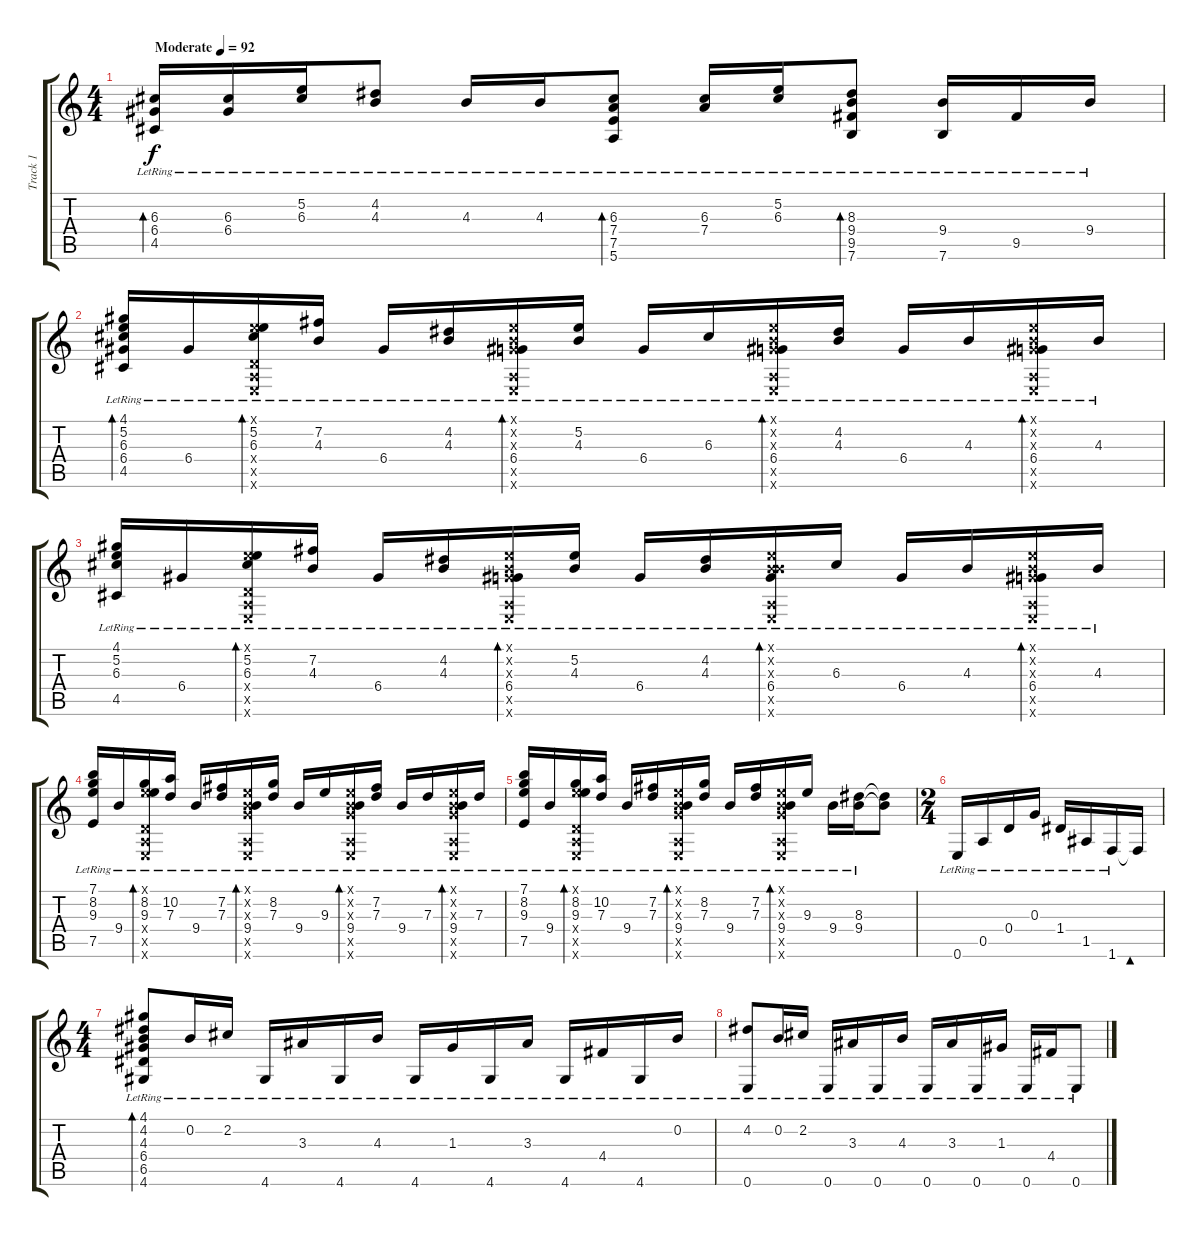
\track ("Track 1" "Track 1") {instrument acousticguitarsteel}
\staff {score tabs}
\tuning (E4 B3 G3 D3 A2 E2) {hide}
\ts (4 4)
\tempo (92 "Moderate")
\clef g2
\ks c
(6.3{lr} 6.4{lr} 4.5{lr}).16{bd 30 dy f instrument acousticguitarsteel} (6.3{lr} 6.4{lr}).16 (5.2{lr} 6.3{lr}).16 (4.2{lr} 4.3{lr}).8 4.3{lr}.16 4.3{lr}.16 (6.3{lr} 7.4{lr} 7.5{lr} 5.6{lr}).8{bd 30} (6.3{lr} 7.4{lr}).16 (5.2{lr} 6.3{lr}).16 (8.3{lr} 9.4{lr} 9.5{lr} 7.6{lr}).8{bd 30} (9.4{lr} 7.6{lr}).16 9.5{lr}.16 9.4{lr}.16 |
(4.1{lr} 5.2{lr} 6.3{lr} 6.4{lr} 4.5{lr}).16{bd 30} 6.4{lr}.16 (0.1{x} 5.2{lr} 6.3{lr} 0.4{x} 0.5{x} 0.6{x}).16{bd 30} (7.2{lr} 4.3{lr}).16 6.4{lr}.16 (4.2{lr} 4.3{lr}).16 (0.1{x} 0.2{x} 0.3{x} 6.4{lr} 0.5{x} 0.6{x}).16{bd 30} (5.2{lr} 4.3{lr}).16 6.4{lr}.16 6.3{lr}.16 (0.1{x} 0.2{x} 0.3{x} 6.4{lr} 0.5{x} 0.6{x}).16{bd 30} (4.2{lr} 4.3{lr}).16 6.4{lr}.16 4.3{lr}.16 (0.1{x} 0.2{x} 0.3{x} 6.4{lr} 0.5{x} 0.6{x}).16{bd 30} 4.3{lr}.16 |
(4.1{lr} 5.2{lr} 6.3{lr} 4.5{lr}).16 6.4{lr}.16 (0.1{x} 5.2{lr} 6.3{lr} 0.4{x} 0.5{x} 0.6{x}).16{bd 30} (7.2{lr} 4.3{lr}).16 6.4{lr}.16 (4.2{lr} 4.3{lr}).16 (0.1{x} 0.2{x} 0.3{x} 6.4{lr} 0.5{x} 0.6{x}).16{bd 30} (5.2{lr} 4.3{lr}).16 6.4{lr}.16 (4.2{lr} 4.3{lr}).16 (0.1{x} 0.2{x} 4.3{x} 6.4{lr} 0.5{x} 0.6{x}).16{bd 30} 6.3{lr}.16 6.4{lr}.16 4.3{lr}.16 (0.1{x} 0.2{x} 0.3{x} 6.4{lr} 0.5{x} 0.6{x}).16{bd 30} 4.3{lr}.16 |
(7.1{lr} 8.2{lr} 9.3{lr} 7.5{lr}).16 9.4{lr}.16 (0.1{x} 8.2{lr} 9.3{lr} 0.4{x} 0.5{x} 0.6{x}).16{bd 30} (10.2{lr} 7.3{lr}).16 9.4{lr}.16 (7.2{lr} 7.3{lr}).16 (0.1{x} 0.2{x} 0.3{x} 9.4{lr} 0.5{x} 0.6{x}).16{bd 30} (8.2{lr} 7.3{lr}).16 9.4{lr}.16 9.3{lr}.16 (0.1{x} 0.2{x} 0.3{x} 9.4{lr} 0.5{x} 0.6{x}).16{bd 30} (7.2{lr} 7.3{lr}).16 9.4{lr}.16 7.3{lr}.16 (0.1{x} 0.2{x} 0.3{x} 9.4{lr} 0.5{x} 0.6{x}).16{bd 30} 7.3{lr}.16 |
(7.1{lr} 8.2{lr} 9.3{lr} 7.5{lr}).16 9.4{lr}.16 (0.1{x} 8.2{lr} 9.3{lr} 0.4{x} 0.5{x} 0.6{x}).16{bd 30} (10.2{lr} 7.3{lr}).16 9.4{lr}.16 (7.2{lr} 7.3{lr}).16 (0.1{x} 0.2{x} 0.3{x} 9.4{lr} 0.5{x} 0.6{x}).16{bd 30} (8.2{lr} 7.3{lr}).16 9.4{lr}.16 (7.2{lr} 7.3{lr}).16 (0.1{x} 0.2{x} 0.3{x} 9.4{lr} 0.5{x} 0.6{x}).16{bd 30} 9.3{lr}.16 9.4{lr}.16 (8.3{lr} 9.4{lr}).16 (8.3{t} 9.4{t}).8 |
\ts (2 4)
0.6{lr}.16 0.5{lr}.16 0.4{lr}.16 0.3{lr}.16 1.4{lr}.16 1.5{lr}.16 1.6{lr}.16 1.6{t}.16{bd 60} |
\ts (4 4)
(4.1{lr} 4.2{lr} 4.3{lr} 6.4{lr} 6.5{lr} 4.6{lr}).8{bd 30} 0.2{lr}.16 2.2{lr}.16 4.6{lr}.16 3.3{lr}.16 4.6{lr}.16 4.3{lr}.16 4.6{lr}.16 1.3{lr}.16 4.6{lr}.16 3.3{lr}.16 4.6{lr}.16 4.4{lr}.16 4.6{lr}.16 0.2{lr}.16 |
(4.2{lr} 0.6{lr}).8 0.2{lr}.16 2.2{lr}.16 0.6{lr}.16 3.3{lr}.16 0.6{lr}.16 4.3{lr}.16 0.6{lr}.16 3.3{lr}.16 0.6{lr}.16 1.3{lr}.16 0.6{lr}.16 4.4{lr}.16 0.6{lr}.8
